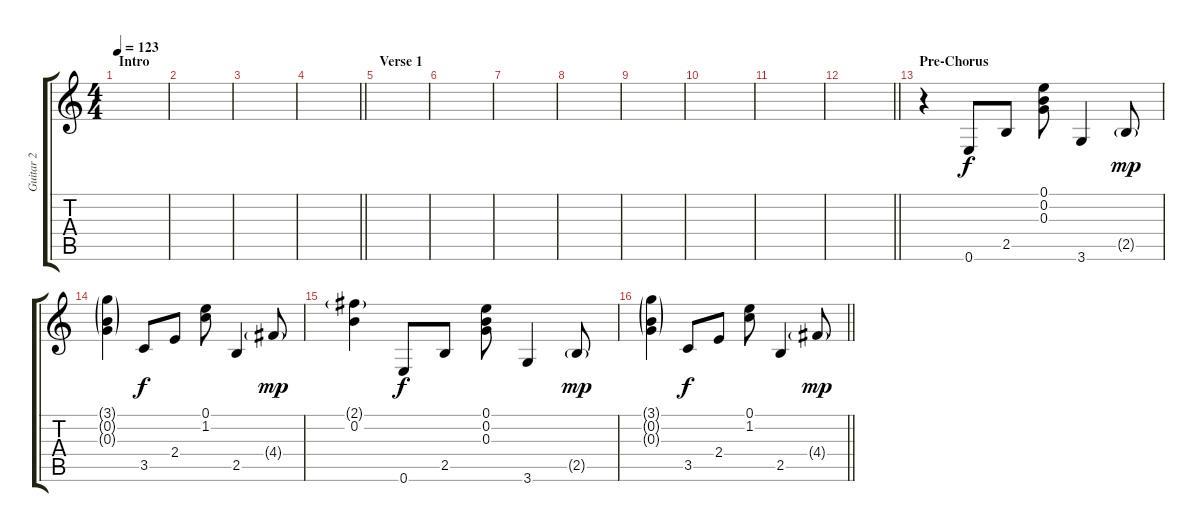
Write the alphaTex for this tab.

\track ("Guitar 2" "Guitar 2") {instrument electricguitarjazz}
\staff {score tabs}
\tuning (E4 B3 G3 D3 A2 E2) {hide}
\ts (4 4)
\section ("" "Intro")
\tempo 123
\clef g2
\ks c
|
|
|
\barLineRight lightlight
|
\section ("" "Verse 1")
|
|
|
|
|
|
|
\barLineRight lightlight
|
\section ("" "Pre-Chorus")
r.4 0.6.8 2.5.8 (0.1 0.2 0.3).8 3.6.4 2.5{g}.8{dy mp} |
(3.1{g} 0.2{g} 0.3{g}).4 3.5.8{dy f} 2.4.8 (0.1 1.2).8 2.5.4 4.4{g}.8{dy mp} |
(2.1{g} 0.2).4 0.6.8{dy f} 2.5.8 (0.1 0.2 0.3).8 3.6.4 2.5{g}.8{dy mp} |
\barLineRight lightlight
(3.1{g} 0.2{g} 0.3{g}).4 3.5.8{dy f} 2.4.8 (0.1 1.2).8 2.5.4 4.4{g}.8{dy mp}
